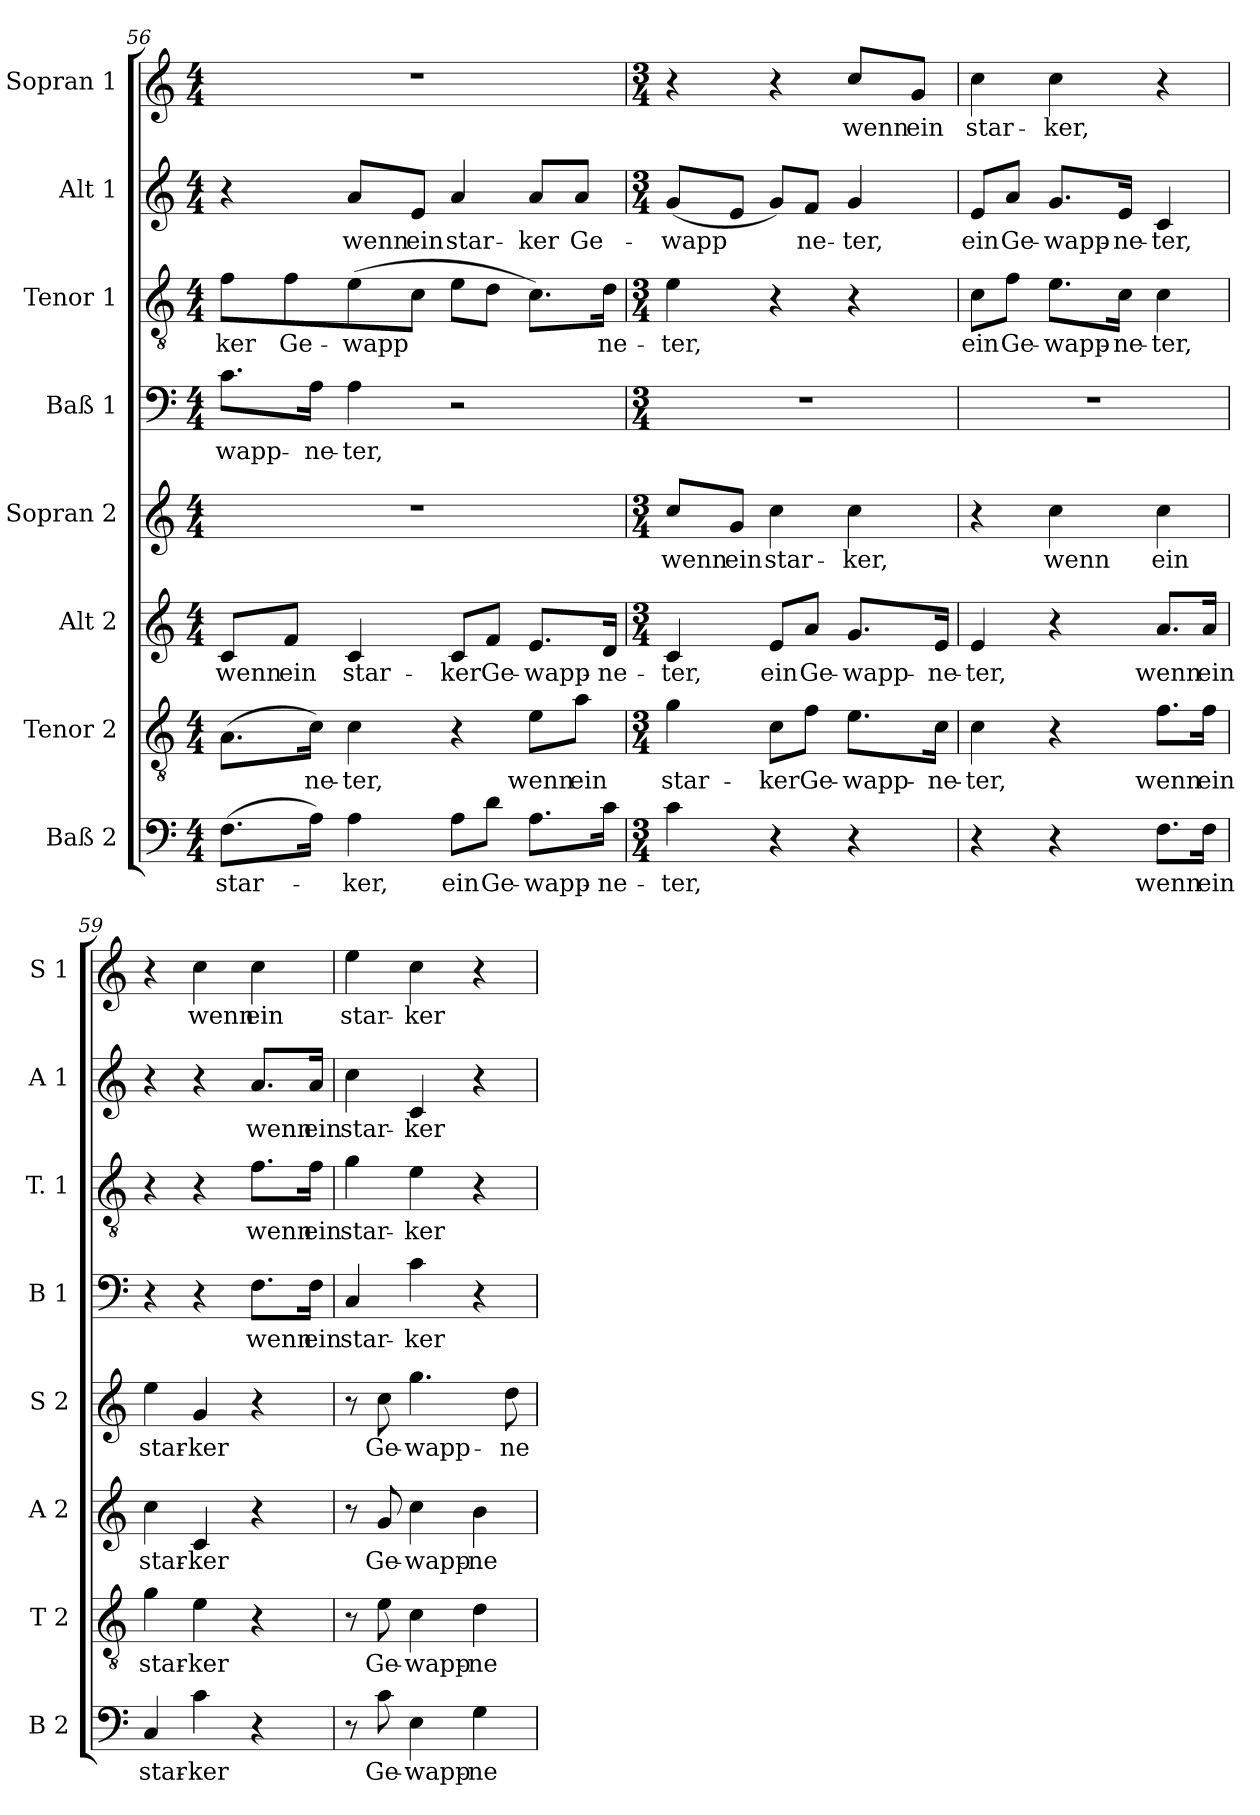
**kern	**text	**kern	**text	**kern	**text	**kern	**text	**kern	**text	**kern	**text	**kern	**text	**kern	**text
*part8	*part8	*part7	*part7	*part6	*part6	*part5	*part5	*part4	*part4	*part3	*part3	*part2	*part2	*part1	*part1
*staff8	*staff8	*staff7	*staff7	*staff6	*staff6	*staff5	*staff5	*staff4	*staff4	*staff3	*staff3	*staff2	*staff2	*staff1	*staff1
*I"Baß 2	*	*I"Tenor 2	*	*I"Alt 2	*	*I"Sopran 2	*	*I"Baß 1	*	*I"Tenor 1	*	*I"Alt 1	*	*I"Sopran 1	*
*I'B 2	*	*I'T 2	*	*I'A 2	*	*I'S 2	*	*I'B 1	*	*I'T. 1	*	*I'A 1	*	*I'S 1	*
!!LO:PB:g=z
*clefF4	*	*clefGv2	*	*clefG2	*	*clefG2	*	*clefF4	*	*clefGv2	*	*clefG2	*	*clefG2	*
*k[]	*	*k[]	*	*k[]	*	*k[]	*	*k[]	*	*k[]	*	*k[]	*	*k[]	*
*M4/4	*	*M4/4	*	*M4/4	*	*M4/4	*	*M4/4	*	*M4/4	*	*M4/4	*	*M4/4	*
=56	=56	=56	=56	=56	=56	=56	=56	=56	=56	=56	=56	=56	=56	=56	=56
!	!LO:LY:b	!	!	!	!LO:LY:b	!	!	!	!LO:LY:b	!	!LO:LY:b	!	!	!	!
(>8.F\L	star-	(>8.A\L	.	8c/L	wenn	1r	.	8.c\L	wapp-	8f\L	ker	4r	.	1r	.
!	!	!	!	!	!LO:LY:b	!	!	!	!	!	!LO:LY:b	!	!	!	!
.	.	.	.	8f/J	ein	.	.	.	.	8f\	Ge-	.	.	.	.
!	!	!	!LO:LY:b	!	!	!	!	!	!LO:LY:b	!	!	!	!	!	!
16A\Jk)	.	16c\Jk)	ne-	.	.	.	.	16A\Jk	ne-	.	.	.	.	.	.
!	!LO:LY:b	!	!LO:LY:b	!	!LO:LY:b	!	!	!	!LO:LY:b	!	!LO:LY:b	!	!LO:LY:b	!	!
4A\	ker,	4c\	ter,	4c/	star-	.	.	4A\	ter,	(>8e\	wapp	8a/L	wenn	.	.
!	!	!	!	!	!	!	!	!	!	!	!	!	!LO:LY:b	!	!
.	.	.	.	.	.	.	.	.	.	8c\J	.	8e/J	ein	.	.
!	!LO:LY:b	!	!	!	!LO:LY:b	!	!	!	!	!	!	!	!LO:LY:b	!	!
8A\L	ein	4r	.	8c/L	ker	.	.	2r	.	8e\L	.	4a/	star-	.	.
!	!LO:LY:b	!	!	!	!LO:LY:b	!	!	!	!	!	!	!	!	!	!
8d\J	Ge-	.	.	8f/J	Ge-	.	.	.	.	8d\J	.	.	.	.	.
!	!LO:LY:b	!	!LO:LY:b	!	!LO:LY:b	!	!	!	!	!	!	!	!LO:LY:b	!	!
8.A\L	wapp-	8e\L	wenn	8.e/L	wapp-	.	.	.	.	8.c\L)	.	8a/L	ker	.	.
!	!	!	!LO:LY:b	!	!	!	!	!	!	!	!	!	!LO:LY:b	!	!
.	.	8a\J	ein	.	.	.	.	.	.	.	.	8a/J	Ge-	.	.
!	!LO:LY:b	!	!	!	!LO:LY:b	!	!	!	!	!	!LO:LY:b	!	!	!	!
16c\Jk	ne-	.	.	16d/Jk	ne-	.	.	.	.	16d\Jk	ne-	.	.	.	.
=57	=57	=57	=57	=57	=57	=57	=57	=57	=57	=57	=57	=57	=57	=57	=57
*M3/4	*	*M3/4	*	*M3/4	*	*M3/4	*	*M3/4	*	*M3/4	*	*M3/4	*	*M3/4	*
!	!LO:LY:b	!	!LO:LY:b	!	!LO:LY:b	!	!LO:LY:b	!	!	!	!LO:LY:b	!	!LO:LY:b	!	!
4c\	ter,	4g\	star-	4c/	ter,	8cc/L	wenn	2.r	.	4e\	ter,	(<8g/L	wapp	4r	.
!	!	!	!	!	!	!	!LO:LY:b	!	!	!	!	!	!	!	!
.	.	.	.	.	.	8g/J	ein	.	.	.	.	8e/J	.	.	.
!	!	!	!LO:LY:b	!	!LO:LY:b	!	!LO:LY:b	!	!	!	!	!	!	!	!
4r	.	8c\L	ker	8e/L	ein	4cc\	star-	.	.	4r	.	8g/L)	.	4r	.
!	!	!	!LO:LY:b	!	!LO:LY:b	!	!	!	!	!	!	!	!LO:LY:b	!	!
.	.	8f\J	Ge-	8a/J	Ge-	.	.	.	.	.	.	8f/J	ne-	.	.
!	!	!	!LO:LY:b	!	!LO:LY:b	!	!LO:LY:b	!	!	!	!	!	!LO:LY:b	!	!LO:LY:b
4r	.	8.e\L	wapp-	8.g/L	wapp-	4cc\	ker,	.	.	4r	.	4g/	ter,	8cc/L	wenn
!	!	!	!	!	!	!	!	!	!	!	!	!	!	!	!LO:LY:b
.	.	.	.	.	.	.	.	.	.	.	.	.	.	8g/J	ein
!	!	!	!LO:LY:b	!	!LO:LY:b	!	!	!	!	!	!	!	!	!	!
.	.	16c\Jk	ne-	16e/Jk	ne-	.	.	.	.	.	.	.	.	.	.
=58	=58	=58	=58	=58	=58	=58	=58	=58	=58	=58	=58	=58	=58	=58	=58
!	!	!	!LO:LY:b	!	!LO:LY:b	!	!	!	!	!	!LO:LY:b	!	!LO:LY:b	!	!LO:LY:b
4r	.	4c\	ter,	4e/	ter,	4r	.	2.r	.	8c\L	ein	8e/L	ein	4cc\	star-
!	!	!	!	!	!	!	!	!	!	!	!LO:LY:b	!	!LO:LY:b	!	!
.	.	.	.	.	.	.	.	.	.	8f\J	Ge-	8a/J	Ge-	.	.
!	!	!	!	!	!	!	!LO:LY:b	!	!	!	!LO:LY:b	!	!LO:LY:b	!	!LO:LY:b
4r	.	4r	.	4r	.	4cc\	wenn	.	.	8.e\L	wapp-	8.g/L	wapp-	4cc\	ker,
!	!	!	!	!	!	!	!	!	!	!	!LO:LY:b	!	!LO:LY:b	!	!
.	.	.	.	.	.	.	.	.	.	16c\Jk	ne-	16e/Jk	ne-	.	.
!	!LO:LY:b	!	!LO:LY:b	!	!LO:LY:b	!	!LO:LY:b	!	!	!	!LO:LY:b	!	!LO:LY:b	!	!
8.F\L	wenn	8.f\L	wenn	8.a/L	wenn	4cc\	ein	.	.	4c\	ter,	4c/	ter,	4r	.
!	!LO:LY:b	!	!LO:LY:b	!	!LO:LY:b	!	!	!	!	!	!	!	!	!	!
16F\Jk	ein	16f\Jk	ein	16a/Jk	ein	.	.	.	.	.	.	.	.	.	.
=59	=59	=59	=59	=59	=59	=59	=59	=59	=59	=59	=59	=59	=59	=59	=59
!	!LO:LY:b	!	!LO:LY:b	!	!LO:LY:b	!	!LO:LY:b	!	!	!	!	!	!	!	!
4C/	star-	4g\	star-	4cc\	star-	4ee\	star-	4r	.	4r	.	4r	.	4r	.
!	!LO:LY:b	!	!LO:LY:b	!	!LO:LY:b	!	!LO:LY:b	!	!	!	!	!	!	!	!LO:LY:b
4c\	ker	4e\	ker	4c/	ker	4g/	ker	4r	.	4r	.	4r	.	4cc\	wenn
!	!	!	!	!	!	!	!	!	!LO:LY:b	!	!LO:LY:b	!	!LO:LY:b	!	!LO:LY:b
4r	.	4r	.	4r	.	4r	.	8.F\L	wenn	8.f\L	wenn	8.a/L	wenn	4cc\	ein
!	!	!	!	!	!	!	!	!	!LO:LY:b	!	!LO:LY:b	!	!LO:LY:b	!	!
.	.	.	.	.	.	.	.	16F\Jk	ein	16f\Jk	ein	16a/Jk	ein	.	.
!!LO:PB:g=z
=60	=60	=60	=60	=60	=60	=60	=60	=60	=60	=60	=60	=60	=60	=60	=60
!	!	!	!	!	!	!	!	!	!LO:LY:b	!	!LO:LY:b	!	!LO:LY:b	!	!LO:LY:b
8r	.	8r	.	8r	.	8r	.	4C/	star-	4g\	star-	4cc\	star-	4ee\	star-
!	!LO:LY:b	!	!LO:LY:b	!	!LO:LY:b	!	!LO:LY:b	!	!	!	!	!	!	!	!
8c\	Ge-	8e\	Ge-	8g/	Ge-	8cc\	Ge-	.	.	.	.	.	.	.	.
!	!LO:LY:b	!	!LO:LY:b	!	!LO:LY:b	!	!LO:LY:b	!	!LO:LY:b	!	!LO:LY:b	!	!LO:LY:b	!	!LO:LY:b
4E\	wapp-	4c\	wapp-	4cc\	wapp-	4.gg\	wapp-	4c\	ker	4e\	ker	4c/	ker	4cc\	ker
!	!LO:LY:b	!	!LO:LY:b	!	!LO:LY:b	!	!	!	!	!	!	!	!	!	!
4G\	ne-	4d\	ne-	4b\	ne-	.	.	4r	.	4r	.	4r	.	4r	.
!	!	!	!	!	!	!	!LO:LY:b	!	!	!	!	!	!	!	!
.	.	.	.	.	.	8dd\	ne-	.	.	.	.	.	.	.	.
=	=	=	=	=	=	=	=	=	=	=	=	=	=	=	=
*-	*-	*-	*-	*-	*-	*-	*-	*-	*-	*-	*-	*-	*-	*-	*-
